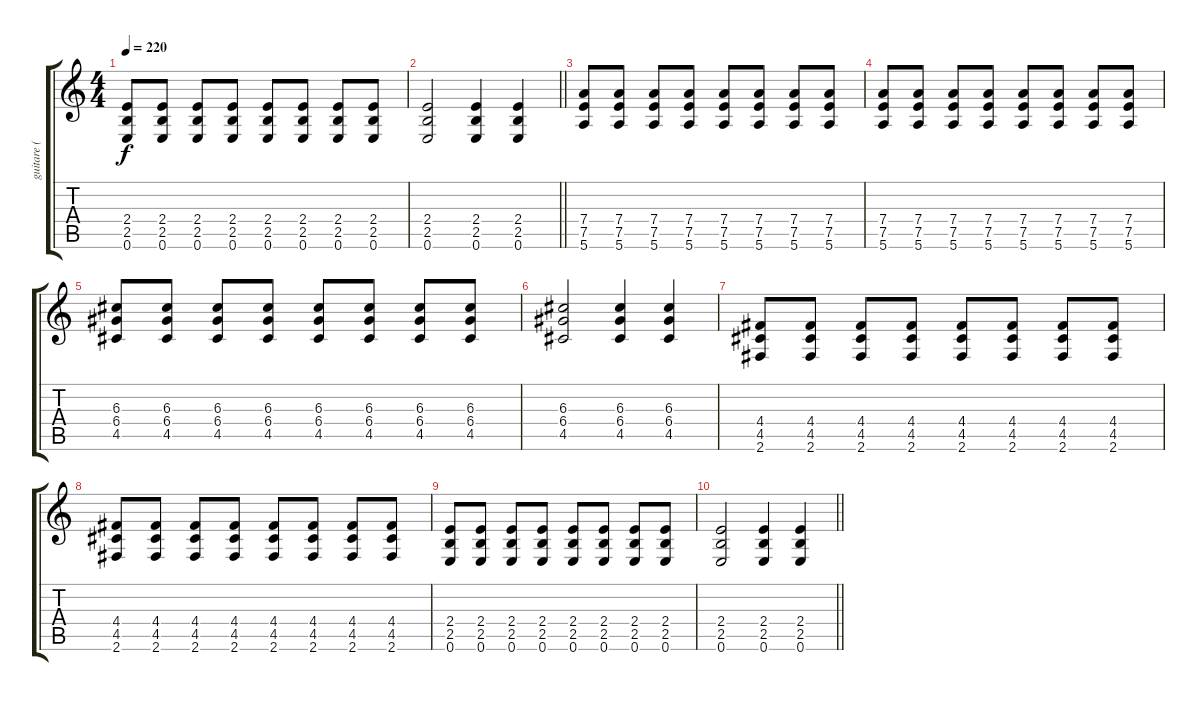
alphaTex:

\track ("guitare ( Yann )" "guitare ( ") {instrument distortionguitar}
\staff {score tabs}
\tuning (E4 B3 G3 D3 A2 E2) {hide}
\ts (4 4)
\tempo 220
\clef g2
\ks c
(2.4 2.5 0.6).8{dy f} (2.4 2.5 0.6).8 (2.4 2.5 0.6).8 (2.4 2.5 0.6).8 (2.4 2.5 0.6).8 (2.4 2.5 0.6).8 (2.4 2.5 0.6).8 (2.4 2.5 0.6).8 |
\barLineRight lightlight
(2.4 2.5 0.6).2 (2.4 2.5 0.6).4 (2.4 2.5 0.6).4 |
(7.4 7.5 5.6).8 (7.4 7.5 5.6).8 (7.4 7.5 5.6).8 (7.4 7.5 5.6).8 (7.4 7.5 5.6).8 (7.4 7.5 5.6).8 (7.4 7.5 5.6).8 (7.4 7.5 5.6).8 |
(7.4 7.5 5.6).8 (7.4 7.5 5.6).8 (7.4 7.5 5.6).8 (7.4 7.5 5.6).8 (7.4 7.5 5.6).8 (7.4 7.5 5.6).8 (7.4 7.5 5.6).8 (7.4 7.5 5.6).8 |
(6.3 6.4 4.5).8 (6.3 6.4 4.5).8 (6.3 6.4 4.5).8 (6.3 6.4 4.5).8 (6.3 6.4 4.5).8 (6.3 6.4 4.5).8 (6.3 6.4 4.5).8 (6.3 6.4 4.5).8 |
(6.3 6.4 4.5).2 (6.3 6.4 4.5).4 (6.3 6.4 4.5).4 |
(4.4 4.5 2.6).8 (4.4 4.5 2.6).8 (4.4 4.5 2.6).8 (4.4 4.5 2.6).8 (4.4 4.5 2.6).8 (4.4 4.5 2.6).8 (4.4 4.5 2.6).8 (4.4 4.5 2.6).8 |
(4.4 4.5 2.6).8 (4.4 4.5 2.6).8 (4.4 4.5 2.6).8 (4.4 4.5 2.6).8 (4.4 4.5 2.6).8 (4.4 4.5 2.6).8 (4.4 4.5 2.6).8 (4.4 4.5 2.6).8 |
(2.4 2.5 0.6).8 (2.4 2.5 0.6).8 (2.4 2.5 0.6).8 (2.4 2.5 0.6).8 (2.4 2.5 0.6).8 (2.4 2.5 0.6).8 (2.4 2.5 0.6).8 (2.4 2.5 0.6).8 |
\barLineRight lightlight
(2.4 2.5 0.6).2 (2.4 2.5 0.6).4 (2.4 2.5 0.6).4
